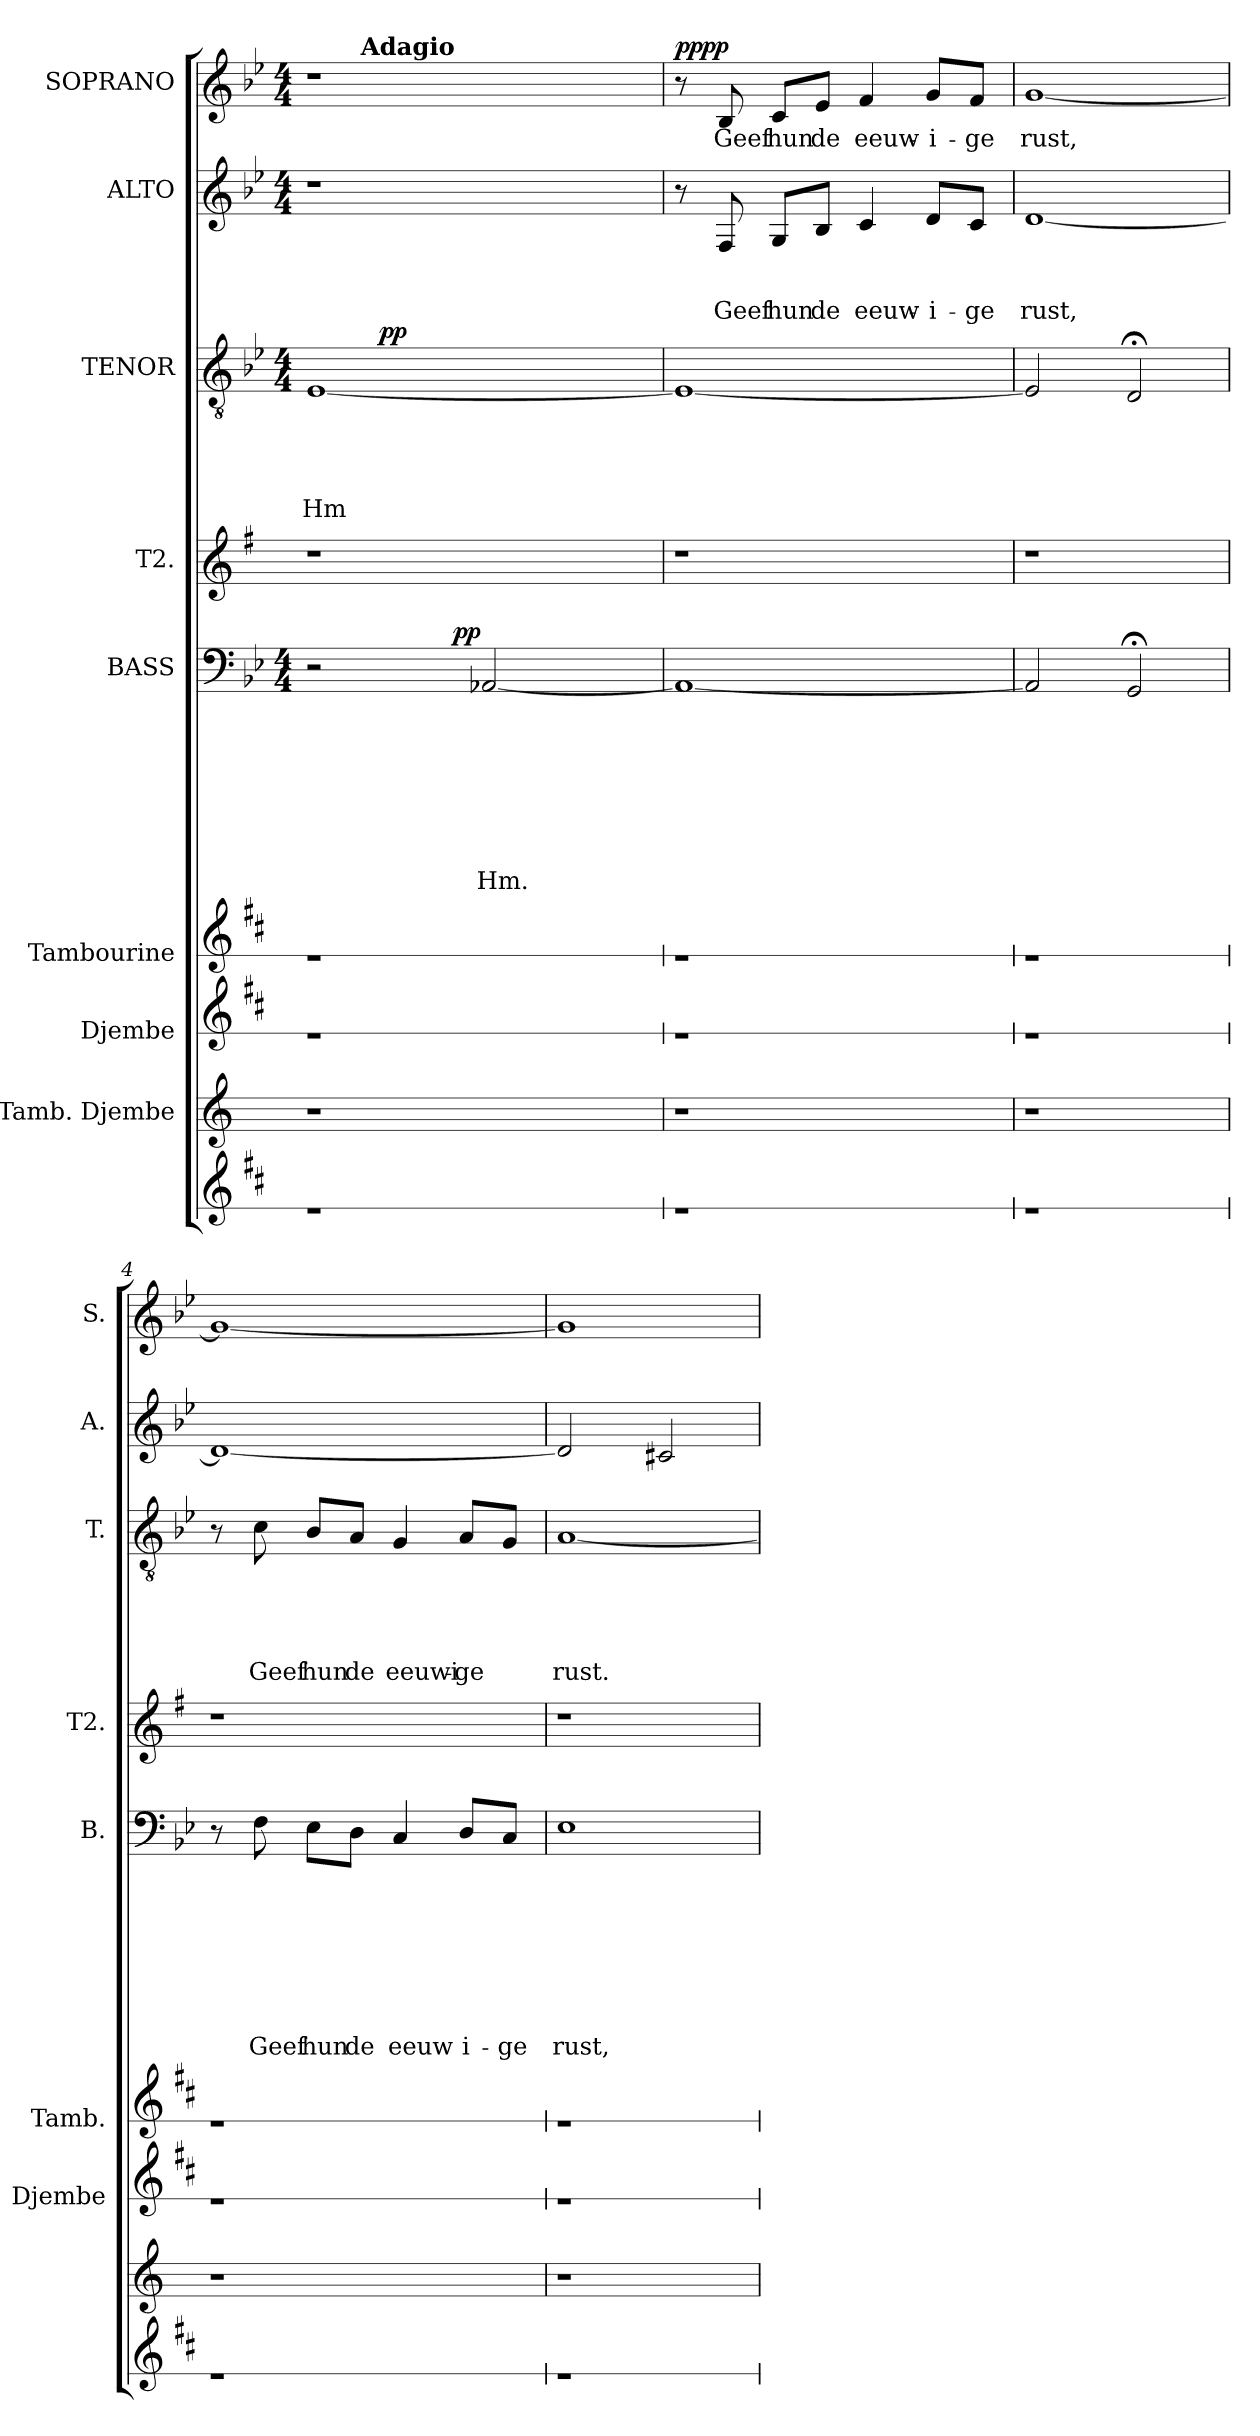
**kern	**kern	**kern	**kern	**kern	**text	**text	**text	**text	**text	**text	**text	**text	**dynam	**kern	**kern	**text	**text	**text	**text	**text	**dynam	**kern	**text	**text	**text	**kern	**text	**dynam
*part9	*part8	*part7	*part6	*part5	*part5	*part5	*part5	*part5	*part5	*part5	*part5	*part5	*part5	*part4	*part3	*part3	*part3	*part3	*part3	*part3	*part3	*part2	*part2	*part2	*part2	*part1	*part1	*part1
*staff9	*staff8	*staff7	*staff6	*staff5	*staff5	*staff5	*staff5	*staff5	*staff5	*staff5	*staff5	*staff5	*staff5	*staff4	*staff3	*staff3	*staff3	*staff3	*staff3	*staff3	*staff3	*staff2	*staff2	*staff2	*staff2	*staff1	*staff1	*staff1
*	*I"Tamb. Djembe	*I"Djembe	*I"Tambourine	*I"BASS	*	*	*	*	*	*	*	*	*	*I"T2.	*I"TENOR	*	*	*	*	*	*	*I"ALTO	*	*	*	*I"SOPRANO	*	*
*	*	*I'Djembe	*I'Tamb.	*I'B.	*	*	*	*	*	*	*	*	*	*I'T2.	*I'T.	*	*	*	*	*	*	*I'A.	*	*	*	*I'S.	*	*
!!LO:PB:g=z
*stria1	*stria4	*stria1	*stria1	*	*	*	*	*	*	*	*	*	*	*	*	*	*	*	*	*	*	*	*	*	*	*	*	*
*clefG2	*clefG2	*clefG2	*clefG2	*clefF4	*	*	*	*	*	*	*	*	*	*clefG2	*clefGv2	*	*	*	*	*	*	*clefG2	*	*	*	*clefG2	*	*
*ITrd1c2	*	*ITrd1c2	*ITrd1c2	*ITrd-3c-5	*	*	*	*	*	*	*	*	*	*ITrd-3c-5	*ITrd-3c-5	*	*	*	*	*	*	*ITrd-3c-5	*	*	*	*ITrd-3c-5	*	*
*k[]	*k[]	*k[]	*k[]	*k[b-e-a-]	*	*	*	*	*	*	*	*	*	*k[]	*k[b-e-a-]	*	*	*	*	*	*	*k[b-e-a-]	*	*	*	*k[b-e-a-]	*	*
*C:	*C:	*C:	*C:	*E-:	*	*	*	*	*	*	*	*	*	*C:	*E-:	*	*	*	*	*	*	*E-:	*	*	*	*E-:	*	*
*	*	*	*	*M4/4	*	*	*	*	*	*	*	*	*	*	*M4/4	*	*	*	*	*	*	*M4/4	*	*	*	*M4/4	*	*
=1	=1	=1	=1	=1	=1	=1	=1	=1	=1	=1	=1	=1	=1	=1	=1	=1	=1	=1	=1	=1	=1	=1	=1	=1	=1	=1	=1	=1
!	!	!	!	!	!	!	!	!	!	!	!	!	!	!	!	!	!	!	!	!LO:LY:b	!	!	!	!	!	!	!	!
*	*	*	*	*^	*	*	*	*	*	*	*	*	*	*	*^	*	*	*	*	*	*	*	*	*	*	*^	*	*
1r	1r	1r	1r	2r	4..ryy	.	.	.	.	.	.	.	.	.	1r	[<1A-	12..ryy	.	.	.	.	Hm	.	1r	.	.	.	1r	12ryy	.	.
.	.	.	.	.	.	.	.	.	.	.	.	.	.	.	.	.	.	.	.	.	.	.	.	.	.	.	.	.	48.ryy	.	.
*	*	*	*	*	*	*	*	*	*	*	*	*	*	*	*	*	*	*	*	*	*	*	*	*	*	*	*	*MM76	*	*	*
!	!	!	!	!	!	!	!	!	!	!	!	!	!	!	!	!	!	!	!	!	!	!	!	!	!	!	!	!	!LO:TX:a:B:t=Adagio	!	!
.	.	.	.	.	.	.	.	.	.	.	.	.	.	.	.	.	.	.	.	.	.	.	.	.	.	.	.	.	3%2ryy	.	.
!	!	!	!	!	!	!	!	!	!	!	!	!	!	!	!	!	!	!	!	!	!	!	!LO:DY:a	!	!	!	!	!	!	!	!
.	.	.	.	.	.	.	.	.	.	.	.	.	.	.	.	.	3%2ryy	.	.	.	.	.	pp	.	.	.	.	.	.	.	.
!	!	!	!	!	!	!	!	!	!	!	!	!	!	!LO:DY:a	!	!	!	!	!	!	!	!	!	!	!	!	!	!	!	!	!
.	.	.	.	.	2ryy	.	.	.	.	.	.	.	.	pp	.	.	.	.	.	.	.	.	.	.	.	.	.	.	.	.	.
!	!	!	!	!	!	!	!	!	!	!	!	!	!LO:LY:b	!	!	!	!	!	!	!	!	!	!	!	!	!	!	!	!	!	!
.	.	.	.	[<2D-X/	.	.	.	.	.	.	.	.	Hm.	.	.	.	.	.	.	.	.	.	.	.	.	.	.	.	.	.	.
.	.	.	.	.	.	.	.	.	.	.	.	.	.	.	.	.	.	.	.	.	.	.	.	.	.	.	.	.	6ryy	.	.
.	.	.	.	.	.	.	.	.	.	.	.	.	.	.	.	.	6ryy	.	.	.	.	.	.	.	.	.	.	.	.	.	.
.	.	.	.	.	16ryy	.	.	.	.	.	.	.	.	.	.	.	.	.	.	.	.	.	.	.	.	.	.	.	.	.	.
.	.	.	.	.	.	.	.	.	.	.	.	.	.	.	.	.	.	.	.	.	.	.	.	.	.	.	.	.	24ryy	.	.
.	.	.	.	.	.	.	.	.	.	.	.	.	.	.	.	.	48ryy	.	.	.	.	.	.	.	.	.	.	.	.	.	.
.	.	.	.	.	.	.	.	.	.	.	.	.	.	.	.	.	.	.	.	.	.	.	.	.	.	.	.	.	96ryy	.	.
=2	=2	=2	=2	=2	=2	=2	=2	=2	=2	=2	=2	=2	=2	=2	=2	=2	=2	=2	=2	=2	=2	=2	=2	=2	=2	=2	=2	=2	=2	=2	=2
!	!	!	!	!	!	!	!	!	!	!	!	!	!	!	!	!	!	!	!	!	!	!	!	!	!	!	!	!	!	!	!LO:DY:a
!	!	!	!	!	!	!	!	!	!	!	!	!	!	!	!	!	!	!	!	!	!	!	!	!	!	!	!	!	!	!	!LO:DY:n=1:b
*	*	*	*	*v	*v	*	*	*	*	*	*	*	*	*	*	*v	*v	*	*	*	*	*	*	*	*	*	*	*v	*v	*	*
1r	1r	1r	1r	1D-_	.	.	.	.	.	.	.	.	.	1r	1A-_	.	.	.	.	.	.	8r	.	.	.	8r	.	pp pp
!	!	!	!	!	!	!	!	!	!	!	!	!	!	!	!	!	!	!	!	!	!	!	!	!	!LO:LY:b	!	!LO:LY:b	!
.	.	.	.	.	.	.	.	.	.	.	.	.	.	.	.	.	.	.	.	.	.	8B-/	.	.	Geef	8e-/	Geef	.
!	!	!	!	!	!	!	!	!	!	!	!	!	!	!	!	!	!	!	!	!	!	!	!	!	!LO:LY:b	!	!LO:LY:b	!
.	.	.	.	.	.	.	.	.	.	.	.	.	.	.	.	.	.	.	.	.	.	8c/L	.	.	hun	8f/L	hun	.
!	!	!	!	!	!	!	!	!	!	!	!	!	!	!	!	!	!	!	!	!	!	!	!	!	!LO:LY:b	!	!LO:LY:b	!
.	.	.	.	.	.	.	.	.	.	.	.	.	.	.	.	.	.	.	.	.	.	8e-/J	.	.	de	8a-/J	de	.
!	!	!	!	!	!	!	!	!	!	!	!	!	!	!	!	!	!	!	!	!	!	!	!	!	!LO:LY:b	!	!LO:LY:b	!
.	.	.	.	.	.	.	.	.	.	.	.	.	.	.	.	.	.	.	.	.	.	4f/	.	.	eeuw-	4b-/	eeuw-	.
!	!	!	!	!	!	!	!	!	!	!	!	!	!	!	!	!	!	!	!	!	!	!	!	!	!LO:LY:b	!	!LO:LY:b	!
.	.	.	.	.	.	.	.	.	.	.	.	.	.	.	.	.	.	.	.	.	.	8g/L	.	.	-i-	8cc/L	-i-	.
!	!	!	!	!	!	!	!	!	!	!	!	!	!	!	!	!	!	!	!	!	!	!	!	!	!LO:LY:b:rj	!	!LO:LY:b:rj	!
.	.	.	.	.	.	.	.	.	.	.	.	.	.	.	.	.	.	.	.	.	.	8f/J	.	.	-ge	8b-/J	-ge	.
=3	=3	=3	=3	=3	=3	=3	=3	=3	=3	=3	=3	=3	=3	=3	=3	=3	=3	=3	=3	=3	=3	=3	=3	=3	=3	=3	=3	=3
!	!	!	!	!	!	!	!	!	!	!	!	!	!	!	!	!	!	!	!	!	!	!	!	!	!LO:LY:b	!	!LO:LY:b	!
1r	1r	1r	1r	2D-/]	.	.	.	.	.	.	.	.	.	1r	2A-/]	.	.	.	.	.	.	[<1g	.	.	rust,	[<1cc	rust,	.
.	.	.	.	2C;/	.	.	.	.	.	.	.	.	.	.	2G;/	.	.	.	.	.	.	.	.	.	.	.	.	.
=4	=4	=4	=4	=4	=4	=4	=4	=4	=4	=4	=4	=4	=4	=4	=4	=4	=4	=4	=4	=4	=4	=4	=4	=4	=4	=4	=4	=4
1r	1r	1r	1r	8r	.	.	.	.	.	.	.	.	.	1r	8r	.	.	.	.	.	.	1g_	.	.	.	1cc_	.	.
!	!	!	!	!	!	!	!	!	!	!	!	!LO:LY:b	!	!	!	!	!	!	!	!LO:LY:b	!	!	!	!	!	!	!	!
.	.	.	.	8B-\	.	.	.	.	.	.	.	Geef	.	.	8f\	.	.	.	.	Geef	.	.	.	.	.	.	.	.
!	!	!	!	!	!	!	!	!	!	!	!	!LO:LY:b	!	!	!	!	!	!	!	!LO:LY:b	!	!	!	!	!	!	!	!
.	.	.	.	8A-\L	.	.	.	.	.	.	.	hun	.	.	8e-/L	.	.	.	.	hun	.	.	.	.	.	.	.	.
!	!	!	!	!	!	!	!	!	!	!	!	!LO:LY:b	!	!	!	!	!	!	!	!LO:LY:b	!	!	!	!	!	!	!	!
.	.	.	.	8G\J	.	.	.	.	.	.	.	de	.	.	8d/J	.	.	.	.	de	.	.	.	.	.	.	.	.
!	!	!	!	!	!	!	!	!	!	!	!	!LO:LY:b	!	!	!	!	!	!	!	!LO:LY:b	!	!	!	!	!	!	!	!
.	.	.	.	4F/	.	.	.	.	.	.	.	eeuw	.	.	4c/	.	.	.	.	eeuwi-	.	.	.	.	.	.	.	.
!	!	!	!	!	!	!	!	!	!	!	!	!LO:LY:b	!	!	!	!	!	!	!	!LO:LY:b	!	!	!	!	!	!	!	!
.	.	.	.	8G/L	.	.	.	.	.	.	.	i-	.	.	8d/L	.	.	.	.	-ge	.	.	.	.	.	.	.	.
!	!	!	!	!	!	!	!	!	!	!	!	!LO:LY:b:rj	!	!	!	!	!	!	!	!	!	!	!	!	!	!	!	!
.	.	.	.	8F/J	.	.	.	.	.	.	.	-ge	.	.	8c/J	.	.	.	.	.	.	.	.	.	.	.	.	.
=5	=5	=5	=5	=5	=5	=5	=5	=5	=5	=5	=5	=5	=5	=5	=5	=5	=5	=5	=5	=5	=5	=5	=5	=5	=5	=5	=5	=5
!	!	!	!	!	!	!	!	!	!	!	!	!LO:LY:b	!	!	!	!	!	!	!	!LO:LY:b	!	!	!	!	!	!	!	!
1r	1r	1r	1r	1A-	.	.	.	.	.	.	.	rust,	.	1r	[<1d	.	.	.	.	rust.	.	2g/]	.	.	.	1cc]	.	.
.	.	.	.	.	.	.	.	.	.	.	.	.	.	.	.	.	.	.	.	.	.	2f#X/	.	.	.	.	.	.
=	=	=	=	=	=	=	=	=	=	=	=	=	=	=	=	=	=	=	=	=	=	=	=	=	=	=	=	=
*-	*-	*-	*-	*-	*-	*-	*-	*-	*-	*-	*-	*-	*-	*-	*-	*-	*-	*-	*-	*-	*-	*-	*-	*-	*-	*-	*-	*-
